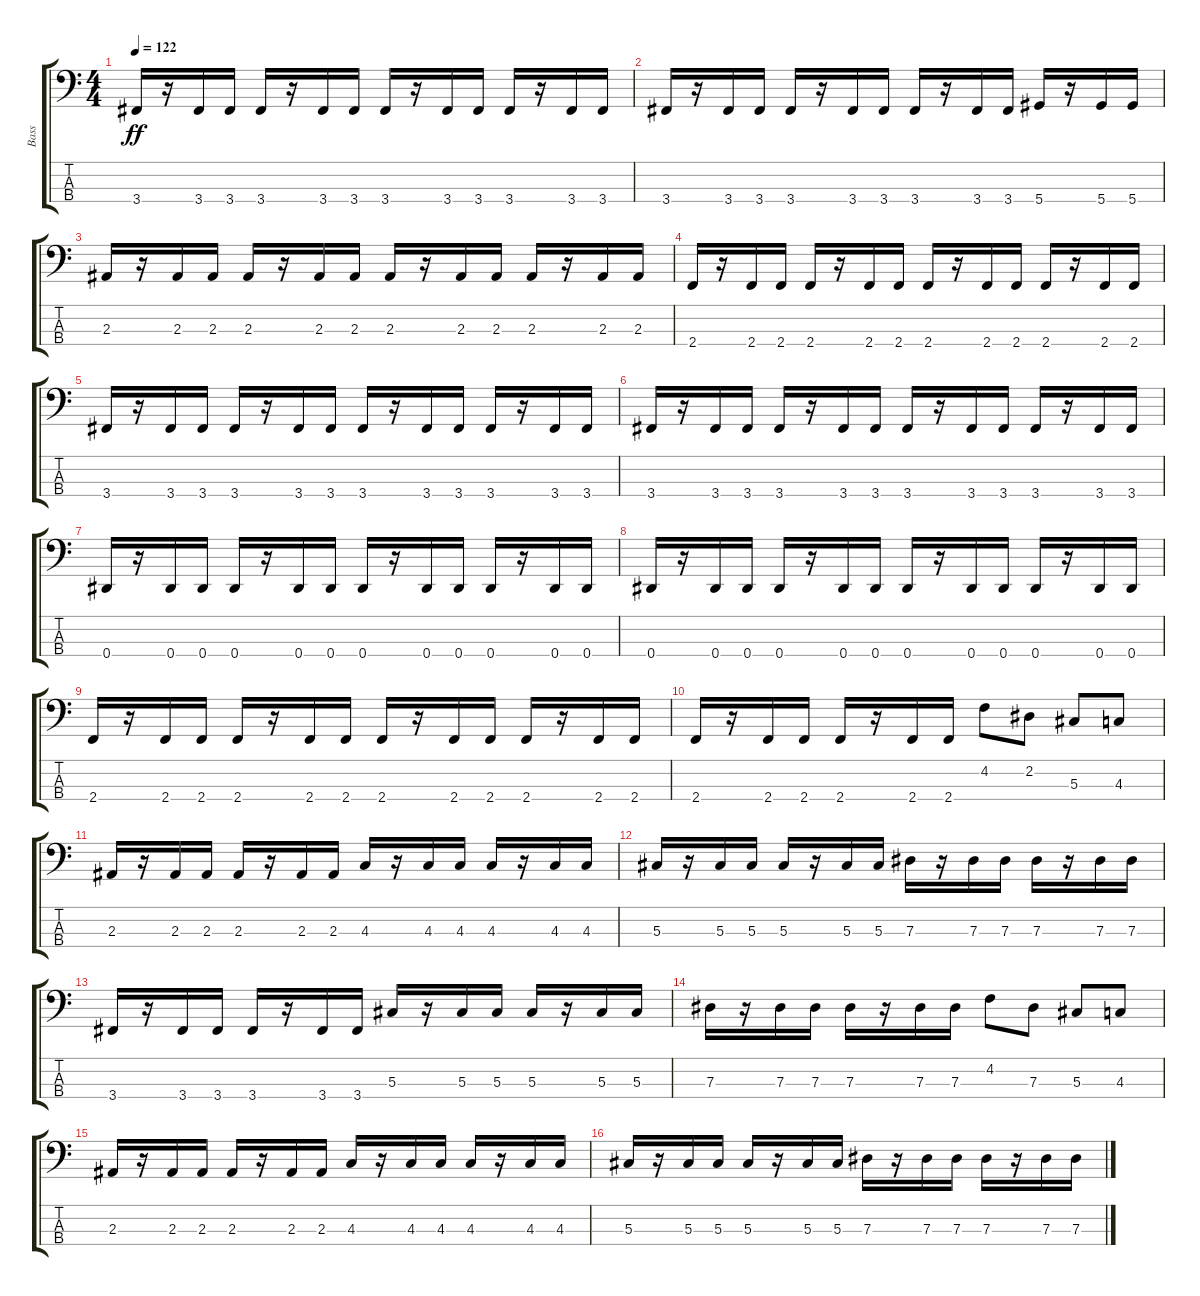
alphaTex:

\track ("Bass" "Bass") {instrument electricbassfinger}
\staff {score tabs}
\tuning (Gb2 Db2 Ab1 Eb1) {hide}
\ts (4 4)
\tempo 122
\clef f4
\ks c
3.4.16{dy ff} r.16 3.4.16 3.4.16 3.4.16 r.16 3.4.16 3.4.16 3.4.16 r.16 3.4.16 3.4.16 3.4.16 r.16 3.4.16 3.4.16 |
3.4.16 r.16 3.4.16 3.4.16 3.4.16 r.16 3.4.16 3.4.16 3.4.16 r.16 3.4.16 3.4.16 5.4.16 r.16 5.4.16 5.4.16 |
2.3.16 r.16 2.3.16 2.3.16 2.3.16 r.16 2.3.16 2.3.16 2.3.16 r.16 2.3.16 2.3.16 2.3.16 r.16 2.3.16 2.3.16 |
2.4.16 r.16 2.4.16 2.4.16 2.4.16 r.16 2.4.16 2.4.16 2.4.16 r.16 2.4.16 2.4.16 2.4.16 r.16 2.4.16 2.4.16 |
3.4.16 r.16 3.4.16 3.4.16 3.4.16 r.16 3.4.16 3.4.16 3.4.16 r.16 3.4.16 3.4.16 3.4.16 r.16 3.4.16 3.4.16 |
3.4.16 r.16 3.4.16 3.4.16 3.4.16 r.16 3.4.16 3.4.16 3.4.16 r.16 3.4.16 3.4.16 3.4.16 r.16 3.4.16 3.4.16 |
0.4.16 r.16 0.4.16 0.4.16 0.4.16 r.16 0.4.16 0.4.16 0.4.16 r.16 0.4.16 0.4.16 0.4.16 r.16 0.4.16 0.4.16 |
0.4.16 r.16 0.4.16 0.4.16 0.4.16 r.16 0.4.16 0.4.16 0.4.16 r.16 0.4.16 0.4.16 0.4.16 r.16 0.4.16 0.4.16 |
2.4.16 r.16 2.4.16 2.4.16 2.4.16 r.16 2.4.16 2.4.16 2.4.16 r.16 2.4.16 2.4.16 2.4.16 r.16 2.4.16 2.4.16 |
2.4.16 r.16 2.4.16 2.4.16 2.4.16 r.16 2.4.16 2.4.16 4.2.8 2.2.8 5.3.8 4.3.8 |
2.3.16 r.16 2.3.16 2.3.16 2.3.16 r.16 2.3.16 2.3.16 4.3.16 r.16 4.3.16 4.3.16 4.3.16 r.16 4.3.16 4.3.16 |
5.3.16 r.16 5.3.16 5.3.16 5.3.16 r.16 5.3.16 5.3.16 7.3.16 r.16 7.3.16 7.3.16 7.3.16 r.16 7.3.16 7.3.16 |
3.4.16 r.16 3.4.16 3.4.16 3.4.16 r.16 3.4.16 3.4.16 5.3.16 r.16 5.3.16 5.3.16 5.3.16 r.16 5.3.16 5.3.16 |
7.3.16 r.16 7.3.16 7.3.16 7.3.16 r.16 7.3.16 7.3.16 4.2.8 7.3.8 5.3.8 4.3.8 |
2.3.16 r.16 2.3.16 2.3.16 2.3.16 r.16 2.3.16 2.3.16 4.3.16 r.16 4.3.16 4.3.16 4.3.16 r.16 4.3.16 4.3.16 |
5.3.16 r.16 5.3.16 5.3.16 5.3.16 r.16 5.3.16 5.3.16 7.3.16 r.16 7.3.16 7.3.16 7.3.16 r.16 7.3.16 7.3.16
